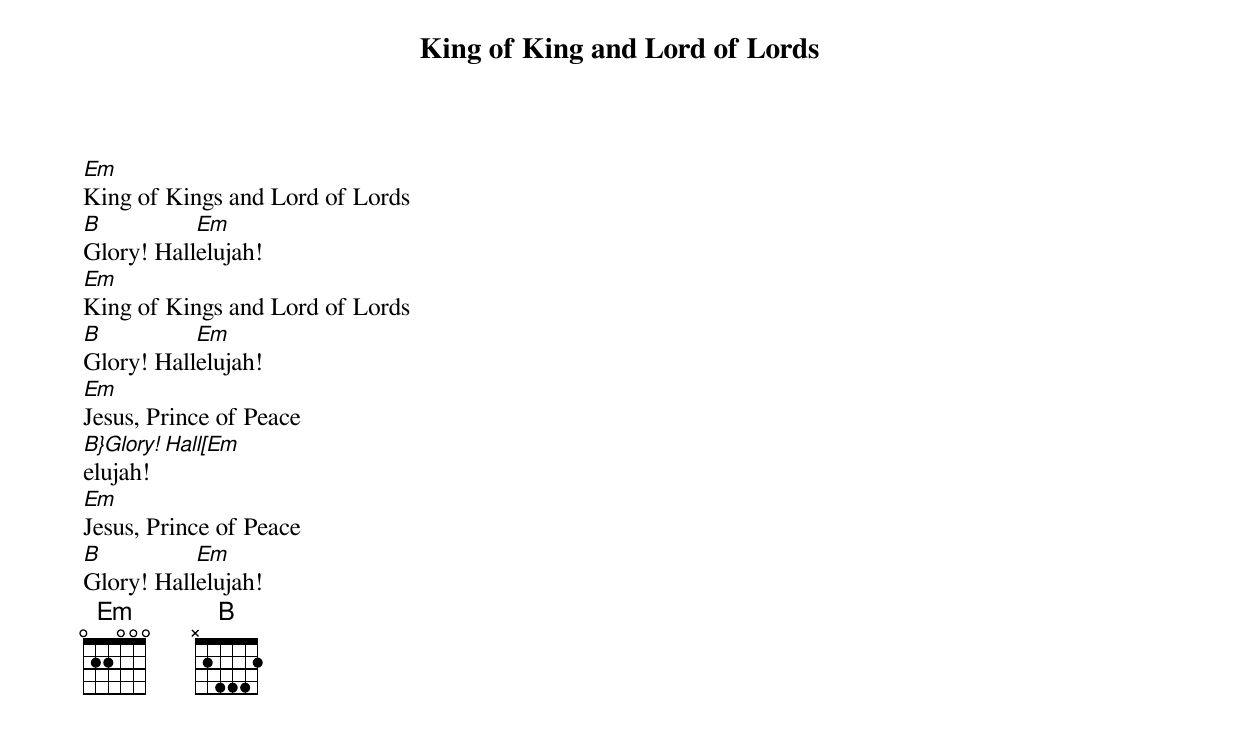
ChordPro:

{title: King of King and Lord of Lords}
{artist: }
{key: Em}

{start_of_verse}
[Em]King of Kings and Lord of Lords
[B]Glory! Hall[Em]elujah!
[Em]King of Kings and Lord of Lords
[B]Glory! Hall[Em]elujah!
[Em]Jesus, Prince of Peace
[B}Glory! Hall[Em]elujah!
[Em]Jesus, Prince of Peace
[B]Glory! Hall[Em]elujah!
{end_of_verse}
